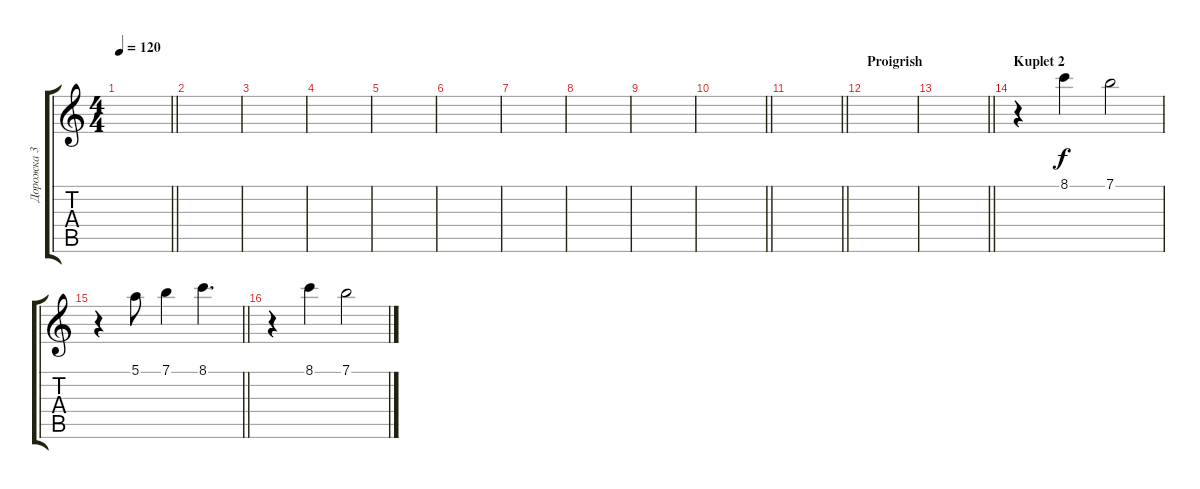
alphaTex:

\track ("Дорожка 3" "Дорожка 3") {instrument acousticguitarsteel}
\staff {score tabs}
\tuning (E4 B3 G3 D3 A2 E2) {hide}
\ts (4 4)
\tempo 120
\clef g2
\barLineRight lightlight
\ks c
|
|
|
|
|
|
|
|
|
\barLineRight lightlight
|
\barLineRight lightlight
|
\section ("" "Proigrish")
|
\barLineRight lightlight
|
\section ("" "Kuplet 2")
r.4 8.1.4 7.1.2 |
\barLineRight lightlight
r.4 5.1.8 7.1.4 8.1.4{d} |
r.4 8.1.4 7.1.2
